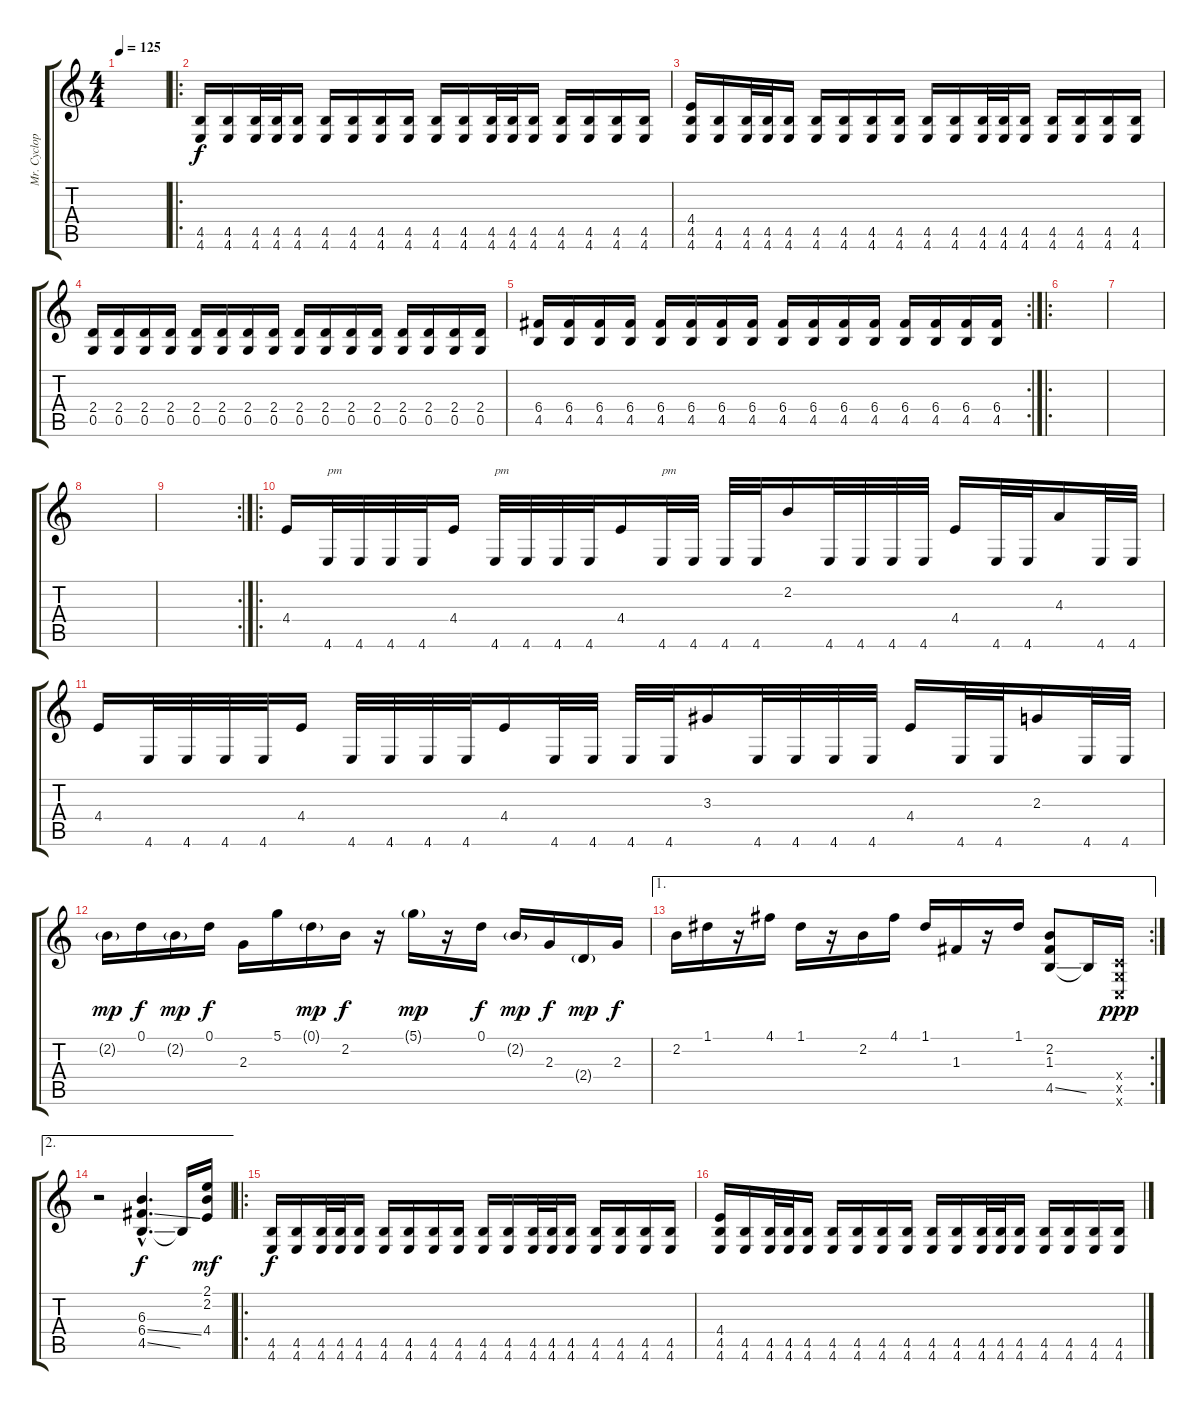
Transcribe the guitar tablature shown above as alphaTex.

\track ("Mr. Cyclop" "Mr. Cyclop") {instrument distortionguitar}
\staff {score tabs}
\tuning (D4 A3 F3 C3 G2 C2) {hide}
\ts (4 4)
\tempo 125
\clef g2
\ks c
|
\ro
(4.5 4.6).16 (4.5 4.6).16 (4.5 4.6).32 (4.5 4.6).32 (4.5 4.6).16 (4.5 4.6).16 (4.5 4.6).16 (4.5 4.6).16 (4.5 4.6).16 (4.5 4.6).16 (4.5 4.6).16 (4.5 4.6).32 (4.5 4.6).32 (4.5 4.6).16 (4.5 4.6).16 (4.5 4.6).16 (4.5 4.6).16 (4.5 4.6).16 |
(4.4 4.5 4.6).16 (4.5 4.6).16 (4.5 4.6).32 (4.5 4.6).32 (4.5 4.6).16 (4.5 4.6).16 (4.5 4.6).16 (4.5 4.6).16 (4.5 4.6).16 (4.5 4.6).16 (4.5 4.6).16 (4.5 4.6).32 (4.5 4.6).32 (4.5 4.6).16 (4.5 4.6).16 (4.5 4.6).16 (4.5 4.6).16 (4.5 4.6).16 |
(2.4 0.5).16 (2.4 0.5).16 (2.4 0.5).16 (2.4 0.5).16 (2.4 0.5).16 (2.4 0.5).16 (2.4 0.5).16 (2.4 0.5).16 (2.4 0.5).16 (2.4 0.5).16 (2.4 0.5).16 (2.4 0.5).16 (2.4 0.5).16 (2.4 0.5).16 (2.4 0.5).16 (2.4 0.5).16 |
\rc 2
(6.4 4.5).16 (6.4 4.5).16 (6.4 4.5).16 (6.4 4.5).16 (6.4 4.5).16 (6.4 4.5).16 (6.4 4.5).16 (6.4 4.5).16 (6.4 4.5).16 (6.4 4.5).16 (6.4 4.5).16 (6.4 4.5).16 (6.4 4.5).16 (6.4 4.5).16 (6.4 4.5).16 (6.4 4.5).16 |
\ro
|
|
|
\rc 2
|
\ro
4.4.16 4.6.32{txt "pm"} 4.6.32 4.6.32 4.6.32 4.4.16 4.6.32{txt "pm"} 4.6.32 4.6.32 4.6.32 4.4.16 4.6.32{txt "pm"} 4.6.32 4.6.32 4.6.32 2.2.16 4.6.32 4.6.32 4.6.32 4.6.32 4.4.16 4.6.32 4.6.32 4.3.16 4.6.32 4.6.32 |
4.4.16 4.6.32 4.6.32 4.6.32 4.6.32 4.4.16 4.6.32 4.6.32 4.6.32 4.6.32 4.4.16 4.6.32 4.6.32 4.6.32 4.6.32 3.3.16 4.6.32 4.6.32 4.6.32 4.6.32 4.4.16 4.6.32 4.6.32 2.3.16 4.6.32 4.6.32 |
2.2{g}.16{dy mp} 0.1.16{dy f} 2.2{g}.16{dy mp} 0.1.16{dy f} 2.3.16 5.1.16 0.1{g}.16{dy mp} 2.2.16{dy f} r.16 5.1{g}.16{dy mp} r.16 0.1.16{dy f} 2.2{g}.16{dy mp} 2.3.16{dy f} 2.4{g}.16{dy mp} 2.3.16{dy f} |
\ae 1
\rc 2
2.2.16 1.1.16 r.16 4.1.16 1.1.16 r.16 2.2.16 4.1.16 1.1.16 1.3.16 r.16 1.1.16 (2.2 1.3 4.5{ss}).8 4.5{t}.16 (0.4{x} 0.5{x} 0.6{x}).16{dy ppp} |
\ae 2
r.2 (6.3{hac} 6.4{ss hac} 4.5{ss hac}).4{d dy f} 4.5{t}.16 (2.1 2.2 4.4).16{dy mf} |
\ro
(4.5 4.6).16{dy f} (4.5 4.6).16 (4.5 4.6).32 (4.5 4.6).32 (4.5 4.6).16 (4.5 4.6).16 (4.5 4.6).16 (4.5 4.6).16 (4.5 4.6).16 (4.5 4.6).16 (4.5 4.6).16 (4.5 4.6).32 (4.5 4.6).32 (4.5 4.6).16 (4.5 4.6).16 (4.5 4.6).16 (4.5 4.6).16 (4.5 4.6).16 |
(4.4 4.5 4.6).16 (4.5 4.6).16 (4.5 4.6).32 (4.5 4.6).32 (4.5 4.6).16 (4.5 4.6).16 (4.5 4.6).16 (4.5 4.6).16 (4.5 4.6).16 (4.5 4.6).16 (4.5 4.6).16 (4.5 4.6).32 (4.5 4.6).32 (4.5 4.6).16 (4.5 4.6).16 (4.5 4.6).16 (4.5 4.6).16 (4.5 4.6).16
